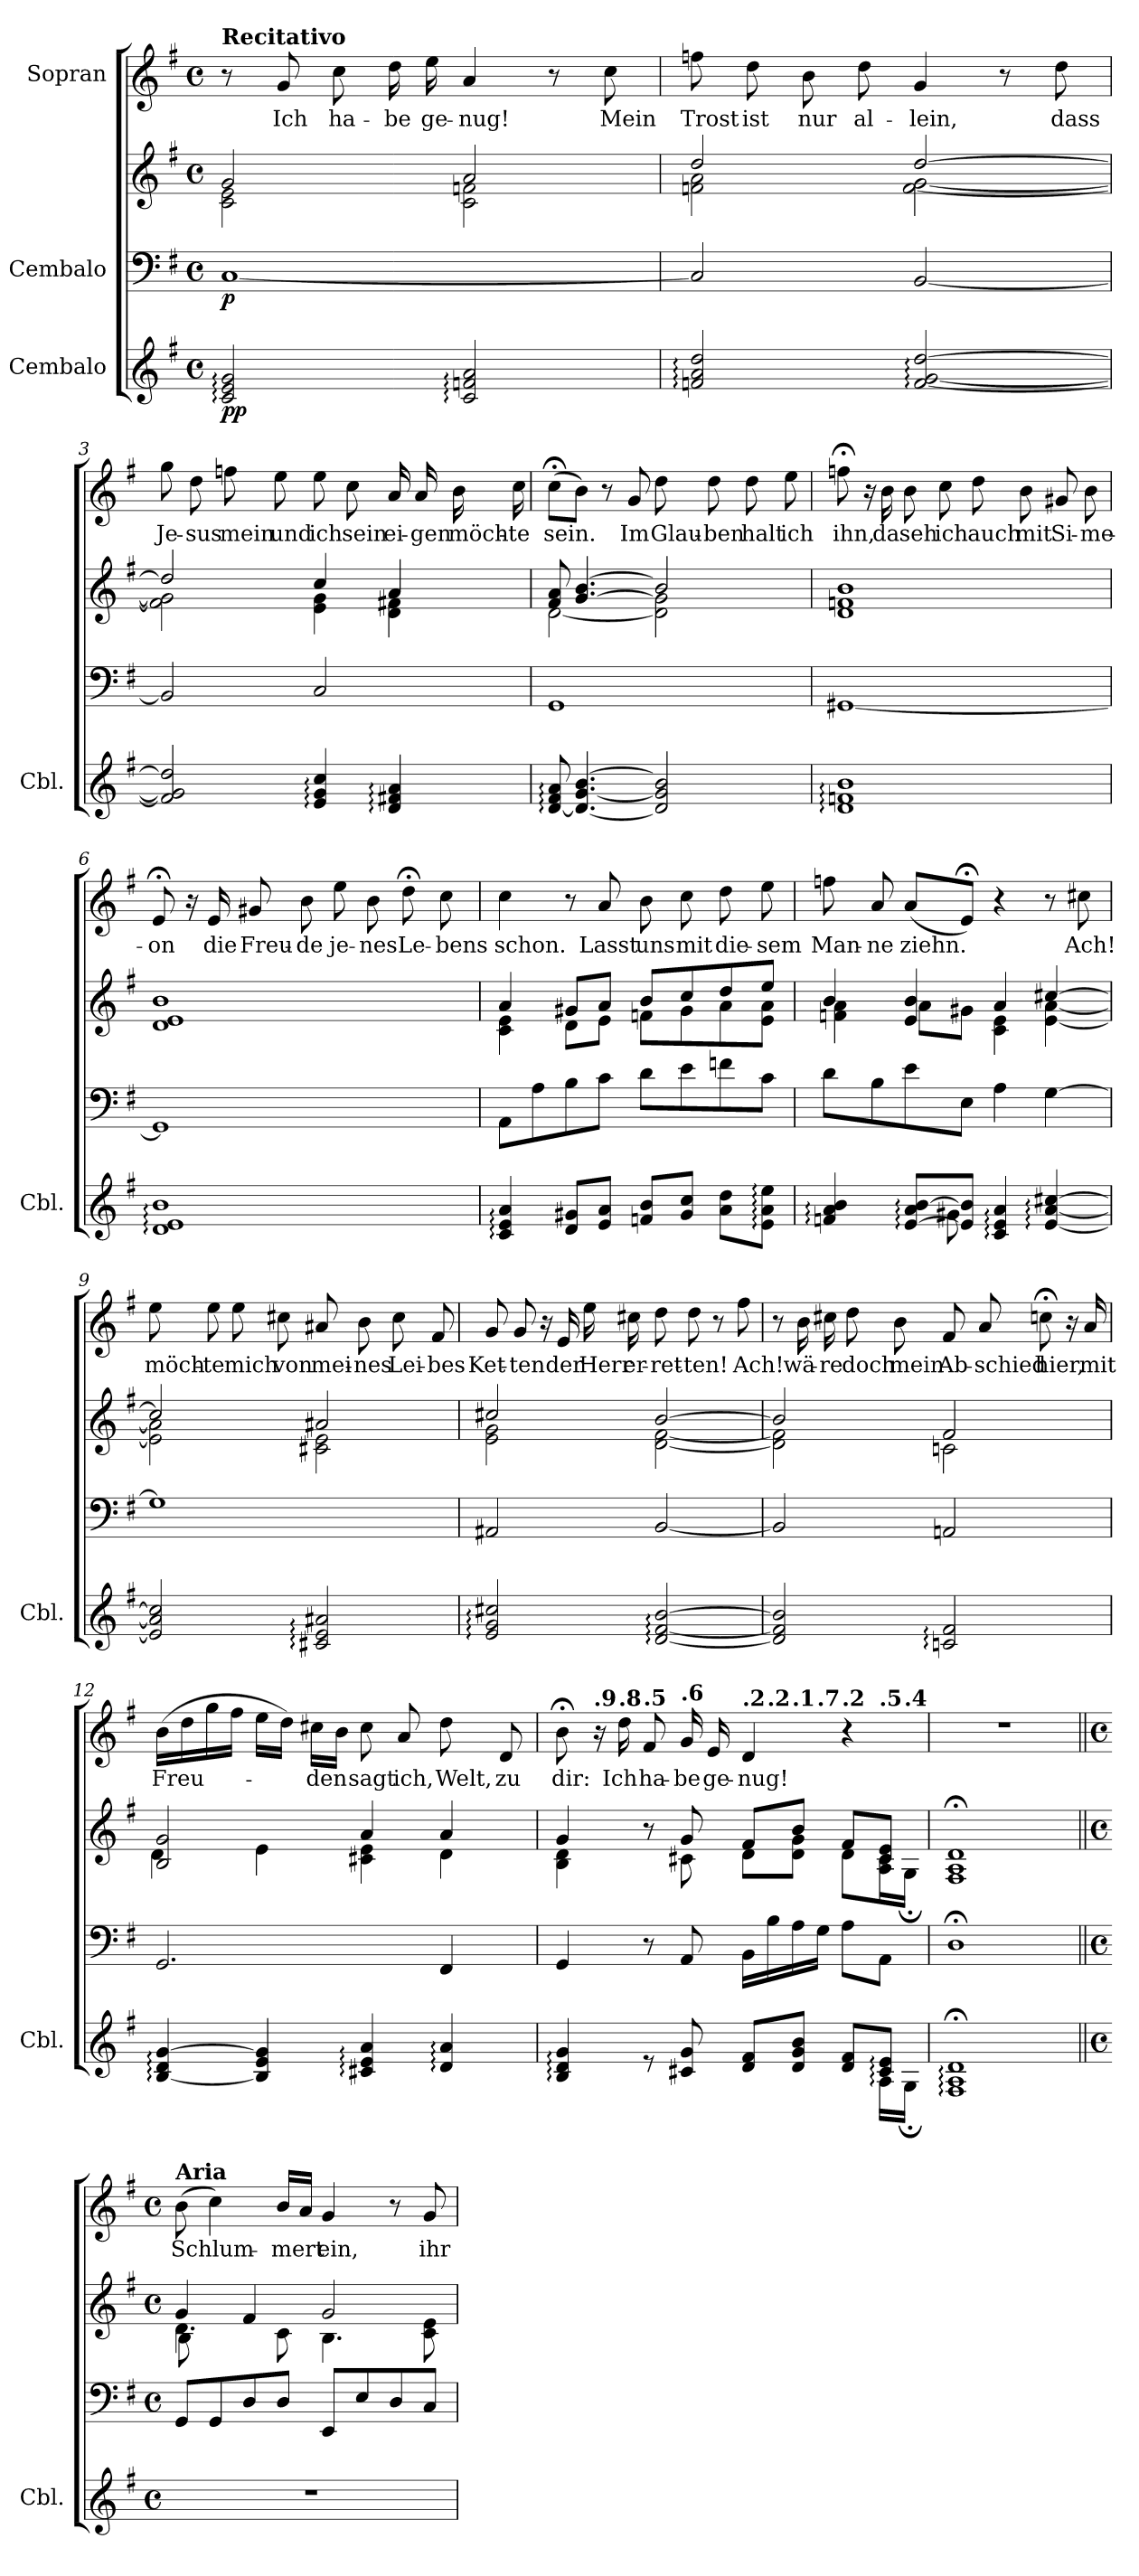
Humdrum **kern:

**kern	**dynam	**kern	**kern	**dynam	**kern	**text
*part3	*part3	*part2	*part2	*part2	*part1	*part1
*staff4	*staff4	*staff3	*staff2	*staff2/3	*staff1	*staff1
*I"Cembalo	*	*I"Cembalo	*	*	*I"Sopran	*
*I'Cbl.	*	*	*	*	*	*
*clefG2	*	*clefF4	*clefG2	*	*clefG2	*
*k[f#]	*	*k[f#]	*k[f#]	*	*k[f#]	*
*M4/4	*	*M4/4	*M4/4	*	*M4/4	*
*met(c)	*	*met(c)	*met(c)	*	*met(c)	*
*MM56	*	*MM56	*MM56	*	*MM56	*
=1	=1	=1	=1	=1	=1	=1
*	*	*	*^	*	*	*
!	!	!	!	!	!	!LO:TX:B:t=Recitativo	!
!	!LO:DY:b	!	!	!	!LO:DY:b=2	!	!
2c/: 2e/: 2g/:	pp	[1C	2g/	2c\ 2e\	p	8r	.
!	!	!	!	!	!	!	!LO:LY:b
.	.	.	.	.	.	8g/	Ich
!	!	!	!	!	!	!	!LO:LY:b
.	.	.	.	.	.	8cc\	ha-
!	!	!	!	!	!	!	!LO:LY:b
.	.	.	.	.	.	16dd\	-be
!	!	!	!	!	!	!	!LO:LY:b
.	.	.	.	.	.	16ee\	ge-
!	!	!	!	!	!	!	!LO:LY:b
2c/: 2fn/: 2a/:	.	.	2a/	2c\ 2fn\	.	4a/	-nug!
.	.	.	.	.	.	8r	.
!	!	!	!	!	!	!	!LO:LY:b
.	.	.	.	.	.	8cc\	Mein
=2	=2	=2	=2	=2	=2	=2	=2
!	!	!	!	!	!	!	!LO:LY:b
2fn/: 2a/: 2dd/:	.	2C/]	2dd/	2fn\ 2a\	.	8ffn\	Trost
!	!	!	!	!	!	!	!LO:LY:b
.	.	.	.	.	.	8dd\	ist
!	!	!	!	!	!	!	!LO:LY:b
.	.	.	.	.	.	8b\	nur
!	!	!	!	!	!	!	!LO:LY:b
.	.	.	.	.	.	8dd\	al-
!	!	!	!	!	!	!	!LO:LY:b
[2f/: [2g/: [2dd/:	.	[2BB/	[2dd/	[2f\ [2g\	.	4g/	-lein,
.	.	.	.	.	.	8r	.
!	!	!	!	!	!	!	!LO:LY:b
.	.	.	.	.	.	8dd\	dass
=3	=3	=3	=3	=3	=3	=3	=3
!	!	!	!	!	!	!	!LO:LY:b
2f/] 2g/] 2dd/]	.	2BB/]	2dd/]	2f\] 2g\]	.	8gg\	Je-
!	!	!	!	!	!	!	!LO:LY:b
.	.	.	.	.	.	8dd\	-sus
!	!	!	!	!	!	!	!LO:LY:b
.	.	.	.	.	.	8ffn\	mein
!	!	!	!	!	!	!	!LO:LY:b
.	.	.	.	.	.	8ee\	und
!	!	!	!	!	!	!	!LO:LY:b
4e/: 4g/: 4cc/:	.	2C/	4cc/	4e\ 4g\	.	8ee\	ich
!	!	!	!	!	!	!	!LO:LY:b
.	.	.	.	.	.	8cc\	sein
!	!	!	!	!	!	!	!LO:LY:b
4d/: 4f#X/: 4a/:	.	.	4a/	4d\ 4f#X\	.	16a/	ei-
!	!	!	!	!	!	!	!LO:LY:b
.	.	.	.	.	.	16a/	-gen
!	!	!	!	!	!	!	!LO:LY:b
.	.	.	.	.	.	16b\	möch-
!	!	!	!	!	!	!	!LO:LY:b
.	.	.	.	.	.	16cc\	-te
!!LO:LB:g=z
=4	=4	=4	=4	=4	=4	=4	=4
!	!	!	!	!	!	!	!LO:LY:b
[8d/: 8f#/: 8a/:	.	1GG	8f#/ 8a/	[2d\	.	(>8cc;<\L	sein.
4.d/_ [4.g/ [4.b/	.	.	[4.g/ [4.b/	.	.	8b\J)	.
.	.	.	.	.	.	8r	.
!	!	!	!	!	!	!	!LO:LY:b
.	.	.	.	.	.	8g/	Im
!	!	!	!	!	!	!	!LO:LY:b
2d/] 2g/] 2b/]	.	.	2b/]	2d\] 2g\]	.	8dd\	Glau-
!	!	!	!	!	!	!	!LO:LY:b
.	.	.	.	.	.	8dd\	-ben
!	!	!	!	!	!	!	!LO:LY:b
.	.	.	.	.	.	8dd\	halt
!	!	!	!	!	!	!	!LO:LY:b
.	.	.	.	.	.	8ee\	ich
*	*	*	*v	*v	*	*	*
=5	=5	=5	=5	=5	=5	=5
!	!	!	!	!	!	!LO:LY:b
1d: 1fn: 1b:	.	[1GG#X	1d 1fn 1b	.	8ffn;<\	ihn,
.	.	.	.	.	16r	.
!	!	!	!	!	!	!LO:LY:b
.	.	.	.	.	16b\	da
!	!	!	!	!	!	!LO:LY:b
.	.	.	.	.	8b\	seh
!	!	!	!	!	!	!LO:LY:b
.	.	.	.	.	8cc\	ich
!	!	!	!	!	!	!LO:LY:b
.	.	.	.	.	8dd\	auch
!	!	!	!	!	!	!LO:LY:b
.	.	.	.	.	8b\	mit
!	!	!	!	!	!	!LO:LY:b
.	.	.	.	.	8g#X/	Si-
!	!	!	!	!	!	!LO:LY:b
.	.	.	.	.	8b\	-me-
=6	=6	=6	=6	=6	=6	=6
!	!	!	!	!	!	!LO:LY:b
1d: 1e: 1b:	.	1GG#]	1d 1e 1b	.	8e;</	-on
.	.	.	.	.	16r	.
!	!	!	!	!	!	!LO:LY:b
.	.	.	.	.	16e/	die
!	!	!	!	!	!	!LO:LY:b
.	.	.	.	.	8g#X/	Freu-
!	!	!	!	!	!	!LO:LY:b
.	.	.	.	.	8b\	-de
!	!	!	!	!	!	!LO:LY:b
.	.	.	.	.	8ee\	je-
!	!	!	!	!	!	!LO:LY:b
.	.	.	.	.	8b\	-nes
!	!	!	!	!	!	!LO:LY:b
.	.	.	.	.	8dd;<\	Le-
!	!	!	!	!	!	!LO:LY:b
.	.	.	.	.	8cc\	-bens
!!LO:LB:g=z
=7	=7	=7	=7	=7	=7	=7
*	*	*	*^	*	*	*
!	!	!	!	!	!	!	!LO:LY:b
4c/: 4e/: 4a/:	.	8AA\L	4a/	4c\ 4e\	.	4cc\	schon.
.	.	8A\	.	.	.	.	.
8d/ 8g#X/L	.	8B\	8g#X/L	8d\L	.	8r	.
!	!	!	!	!	!	!	!LO:LY:b
8e/ 8a/J	.	8c\J	8a/J	8e\J	.	8a/	Lasst
!	!	!	!	!	!	!	!LO:LY:b
8fn/ 8b/L	.	8d\L	8b/L	8fn\L	.	8b\	uns
!	!	!	!	!	!	!	!LO:LY:b
8g#/ 8cc/J	.	8e\	8cc/	8g#\	.	8cc\	mit
!	!	!	!	!	!	!	!LO:LY:b
8a\ 8dd\L	.	8fn\	8dd/	8a\	.	8dd\	die-
!	!	!	!	!	!	!	!LO:LY:b
8e:\ 8a:\ 8ee:\J	.	8c\J	8ee/J	8e\ 8a\J	.	8ee\	-sem
=8	=8	=8	=8	=8	=8	=8	=8
*^	*	*	*	*	*	*	*
!	!	!	!	!	!	!	!	!LO:LY:b
4fn/: 4a/: 4b/:	4.ryy	.	8d\L	4b/	4fn\ 4a\	.	8ffn\	Man-
!	!	!	!	!	!	!	!	!LO:LY:b
.	.	.	8B\	.	.	.	8a/	-ne
!	!	!	!	!	!	!	!	!LO:LY:b
[8e:/ 8a:/ [8b:/L	.	.	8e\	4e/ 4b/	8a\L	.	(<8a/L	ziehn.
8e]/ 8b]/J	8g#X\	.	8E\J	.	8g#X\J	.	8e;</J)	.
4c/: 4e/: 4a/:	2ryy	.	4A\	4a/	4c\ 4e\	.	4r	.
[4e/: [4a/: [4cc#X/:	.	.	[4G\	[4cc#X/	[4e\ [4a\	.	8r	.
!	!	!	!	!	!	!	!	!LO:LY:b
.	.	.	.	.	.	.	8cc#X\	Ach!
*v	*v	*	*	*	*	*	*	*
=9	=9	=9	=9	=9	=9	=9	=9
!	!	!	!	!	!	!	!LO:LY:b
2e/] 2a/] 2cc#/]	.	1G]	2cc#/]	2e\] 2a\]	.	8ee\	möch-
!	!	!	!	!	!	!	!LO:LY:b
.	.	.	.	.	.	8ee\	-te
!	!	!	!	!	!	!	!LO:LY:b
.	.	.	.	.	.	8ee\	mich
!	!	!	!	!	!	!	!LO:LY:b
.	.	.	.	.	.	8cc#X\	von
!	!	!	!	!	!	!	!LO:LY:b
2c#X/: 2e/: 2a#X/:	.	.	2a#X/	2c#X\ 2e\	.	8a#X/	mei-
!	!	!	!	!	!	!	!LO:LY:b
.	.	.	.	.	.	8b\	-nes
!	!	!	!	!	!	!	!LO:LY:b
.	.	.	.	.	.	8cc#\	Lei-
!	!	!	!	!	!	!	!LO:LY:b
.	.	.	.	.	.	8f#/	-bes
!!LO:PB:g=z
=10	=10	=10	=10	=10	=10	=10	=10
!	!	!	!	!	!	!	!LO:LY:b
2e/: 2g/: 2cc#X/:	.	2AA#X/	2cc#X/	2e\ 2g\	.	8g/	Ket-
!	!	!	!	!	!	!	!LO:LY:b
.	.	.	.	.	.	8g/	-ten
.	.	.	.	.	.	16r	.
!	!	!	!	!	!	!	!LO:LY:b
.	.	.	.	.	.	16e/	der
!	!	!	!	!	!	!	!LO:LY:b
.	.	.	.	.	.	16ee\	Herr
!	!	!	!	!	!	!	!LO:LY:b
.	.	.	.	.	.	16cc#X\	er-
!	!	!	!	!	!	!	!LO:LY:b
[2d/: [2f#/: [2b/:	.	[2BB/	[2b/	[2d\ [2f#\	.	8dd\	-ret-
!	!	!	!	!	!	!	!LO:LY:b
.	.	.	.	.	.	8dd\	-ten!
.	.	.	.	.	.	8r	.
!	!	!	!	!	!	!	!LO:LY:b
.	.	.	.	.	.	8ff#\	Ach!
=11	=11	=11	=11	=11	=11	=11	=11
2d/] 2f#/] 2b/]	.	2BB/]	2b/]	2d\] 2f#\]	.	8r	.
!	!	!	!	!	!	!	!LO:LY:b
.	.	.	.	.	.	16b\	wä-
!	!	!	!	!	!	!	!LO:LY:b
.	.	.	.	.	.	16cc#X\	-re
!	!	!	!	!	!	!	!LO:LY:b
.	.	.	.	.	.	8dd\	doch
!	!	!	!	!	!	!	!LO:LY:b
.	.	.	.	.	.	8b\	mein
!	!	!	!	!	!	!	!LO:LY:b
2cn/: 2f#/:	.	2AAn/	2f#/	2cn\	.	8f#/	Ab-
!	!	!	!	!	!	!	!LO:LY:b
.	.	.	.	.	.	8a/	-schied
!	!	!	!	!	!	!	!LO:LY:b
.	.	.	.	.	.	8ccn;<\	hier,
.	.	.	.	.	.	16r	.
!	!	!	!	!	!	!	!LO:LY:b
.	.	.	.	.	.	16a/	mit
!!LO:LB:g=z
=12	=12	=12	=12	=12	=12	=12	=12
!	!	!	!	!	!	!	!LO:LY:b
[4B/: 4d/: [4g/:	.	2.GG/	2B/ 2g/	4d\	.	(>16b\LL	Freu-
.	.	.	.	.	.	16dd\	.
.	.	.	.	.	.	16gg\	.
.	.	.	.	.	.	16ff#\JJ	.
4B/] 4e/ 4g/]	.	.	.	4e\	.	16ee\LL	.
.	.	.	.	.	.	16dd\JJ)	.
!	!	!	!	!	!	!	!LO:LY:b
.	.	.	.	.	.	16cc#X\LL	-den
.	.	.	.	.	.	16b\JJ	.
!	!	!	!	!	!	!	!LO:LY:b
4c#X/: 4e/: 4a/:	.	.	4a/	4c#X\ 4e\	.	8cc#\	sagt
!	!	!	!	!	!	!	!LO:LY:b
.	.	.	.	.	.	8a/	ich,
!	!	!	!	!	!	!	!LO:LY:b
4d/: 4a/:	.	4FF#/	4a/	4d\	.	8dd\	Welt,
!	!	!	!	!	!	!	!LO:LY:b
.	.	.	.	.	.	8d/	zu
=13	=13	=13	=13	=13	=13	=13	=13
*	*	*	*	*	*	*MM48	*
*^	*	*	*	*	*	*	*
!	!	!	!	!	!	!	!	!LO:LY:b
*	*	*	*	*	*	*	*^	*
*	*	*	*	*	*	*	*	*^	*
*	*	*	*	*	*	*	*	*	*^	*
*	*	*	*	*	*	*	*	*	*	*^	*
4B/: 4d/: 4g/:	2..ryy	.	4GG/	4g/	4B\ 4d\	.	8b;<\	2ryy	2ryy	2ryy	2..ryy	dir:
*	*	*	*	*	*	*	*MM47	*	*	*	*	*
!	!	!	!	!	!	!	!LO:TX:a:B:t=.9	!	!	!	!	!
.	.	.	.	.	.	.	16r	.	.	.	.	.
*	*	*	*	*	*	*	*MM47	*	*	*	*	*
!	!	!	!	!	!	!	!LO:TX:a:B:t=.8	!	!	!	!	!
!	!	!	!	!	!	!	!	!	!	!	!	!LO:LY:b
.	.	.	.	.	.	.	16dd\	.	.	.	.	Ich
*	*	*	*	*	*	*	*MM47	*	*	*	*	*
!	!	!	!	!	!	!	!LO:TX:a:B:t=.5	!	!	!	!	!
!	!	!	!	!	!	!	!	!	!	!	!	!LO:LY:b
8re	.	.	8r	8r	8ryy	.	8f#/	.	.	.	.	ha-
*	*	*	*	*	*	*	*MM46	*	*	*	*	*
!	!	!	!	!	!	!	!LO:TX:a:B:t=.6	!	!	!	!	!
!	!	!	!	!	!	!	!	!	!	!	!	!LO:LY:b
8c#X/ 8g/	.	.	8AA/	8g/	8c#X\	.	16g/	.	.	.	.	-be
*	*	*	*	*	*	*	*MM46	*	*	*	*	*
!	!	!	!	!	!	!	!	!	!	!	!	!LO:LY:b
.	.	.	.	.	.	.	16e/	.	.	.	.	ge-
*	*	*	*	*	*	*	*MM45	*	*	*	*	*
!	!	!	!	!	!	!	!LO:TX:a:B:t=.2	!	!	!	!	!
!	!	!	!	!	!	!	!	!	!	!	!	!LO:LY:b
8d/ 8f#/L	.	.	16BB\LL	8f#/L	8d\L	.	4d/	16ryy	8ryy	8.ryy	.	-nug!
*	*	*	*	*	*	*	*MM44	*	*	*	*	*
!	!	!	!	!	!	!	!	!LO:TX:a:B:t=.2	!	!	!	!
.	.	.	16B\	.	.	.	.	4..ryy	.	.	.	.
*	*	*	*	*	*	*	*MM43	*	*	*	*	*
!	!	!	!	!	!	!	!	!	!LO:TX:a:B:t=.1	!	!	!
8d/ 8g/ 8b/J	.	.	16A\	8b/J	8d\ 8g\J	.	.	.	4.ryy	.	.	.
*	*	*	*	*	*	*	*MM41	*	*	*	*	*
!	!	!	!	!	!	!	!	!	!	!LO:TX:a:B:t=.7	!	!
.	.	.	16G\JJ	.	.	.	.	.	.	4ryy	.	.
*	*	*	*	*	*	*	*MM40	*	*	*	*	*
!	!	!	!	!	!	!	!LO:TX:a:B:t=.2	!	!	!	!	!
8d/ 8f#/L	.	.	8A\L	8f#/L	8d\L	.	4r	.	.	.	.	.
*	*	*	*	*	*	*	*MM36	*	*	*	*	*
!	!	!	!	!	!	!	!	!	!	!	!LO:TX:a:B:t=.5	!
8c#:/ 8e:/J	16A:\LL	.	8AA\J	8c#/ 8e/J	16A\ 16c#\L	.	.	.	.	.	8ryy	.
*	*	*	*	*	*	*	*MM34	*	*	*	*	*
!	!	!	!	!	!	!	!	!	!	!LO:TX:a:B:t=.4	!	!
.	16G;\JJ	.	.	.	16G;\JJ	.	.	.	.	16ryy	.	.
*	*	*	*	*v	*v	*	*	*	*	*	*	*
*v	*v	*	*	*	*	*v	*v	*v	*v	*v	*
=14	=14	=14	=14	=14	=14	=14
*	*	*	*	*	*MM32	*
1F#;<: 1A;<: 1d;<:	.	1D;<	1F#;< 1A;< 1d;<	.	1r	.
!!LO:PB:g=z
=1||	=1||	=1||	=1||	=1||	=1||	=1||
*M4/4	*	*M4/4	*M4/4	*	*M4/4	*
*met(c)	*	*met(c)	*met(c)	*	*met(c)	*
*	*	*	*	*	*MM60	*
*	*	*	*^	*	*	*
*	*	*	*	*^	*	*	*
!	!	!	!	!	!	!	!LO:TX:B:t=Aria	!
!	!	!	!	!	!	!	!	!LO:LY:b
1r	.	8GG/L	4g!/	4.d!\	8B!\	.	(>8b\	Schlum-
.	.	8GG/	.	.	2..ryy	.	4cc\)	.
.	.	8D/	4f#!/	.	.	.	.	.
!	!	!	!	!	!	!	!	!LO:LY:b
.	.	8D/J	.	8c!\	.	.	16b/LL	-mert
.	.	.	.	.	.	.	16a/JJ	.
!	!	!	!	!	!	!	!	!LO:LY:b
.	.	8EE/L	2g!/	4.B!\	.	.	4g/	ein,
.	.	8E/	.	.	.	.	.	.
.	.	8D/	.	.	.	.	8r	.
!	!	!	!	!	!	!	!	!LO:LY:b
.	.	8C/J	.	8c!\ 8e!\	.	.	8g/	ihr
*	*	*	*v	*v	*v	*	*	*
=	=	=	=	=	=	=
*-	*-	*-	*-	*-	*-	*-
